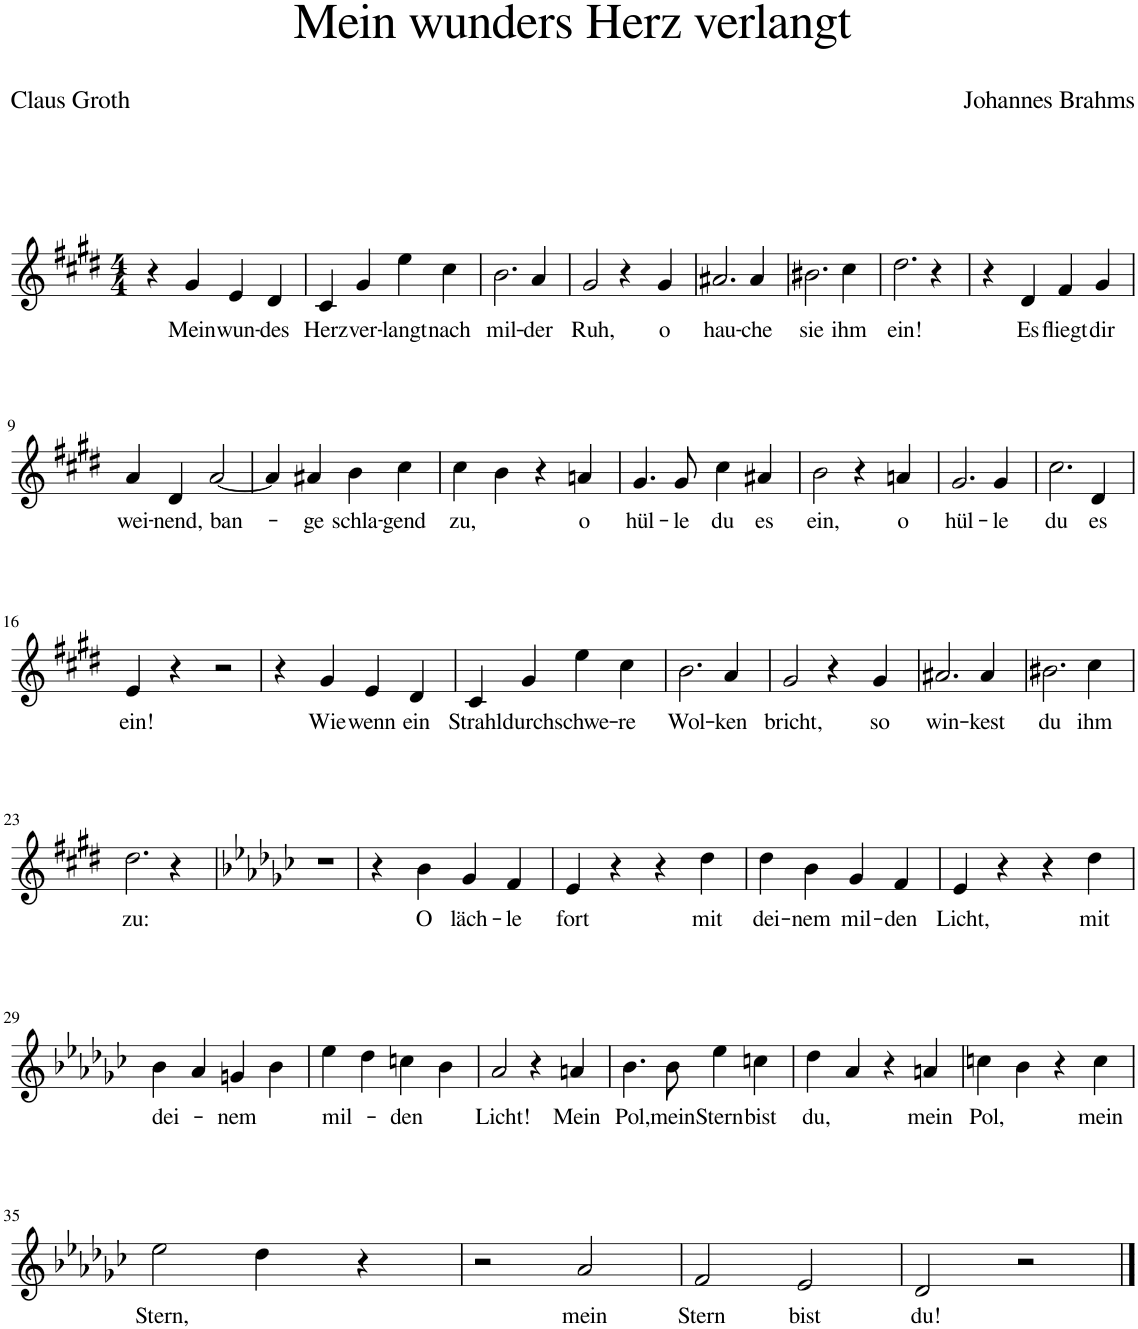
**kern	**text
*part1	*part1
*staff1	*staff1
*I"Piano	*
*I'Pno	*
*clefG2	*
*k[f#c#g#d#]	*
*M4/4	*
=1	=1
4r	.
!	!LO:LY:b
4g#/	Mein
!	!LO:LY:b
4e/	wun-
!	!LO:LY:b
4d#/	-des
=2	=2
!	!LO:LY:b
4c#/	Herz
!	!LO:LY:b
4g#/	ver-
!	!LO:LY:b
4ee\	-langt
!	!LO:LY:b
4cc#\	nach
=3	=3
!	!LO:LY:b
2.b\	mil-
!	!LO:LY:b
4a/	-der
=4	=4
!	!LO:LY:b
2g#/	Ruh,
4r	.
!	!LO:LY:b
4g#/	o
=5	=5
!	!LO:LY:b
2.a#X/	hau-
!	!LO:LY:b
4a#/	-che
=6	=6
!	!LO:LY:b
2.b#X\	sie
!	!LO:LY:b
4cc#\	ihm
=7	=7
!	!LO:LY:b
2.dd#\	ein!
4r	.
=8	=8
4r	.
!	!LO:LY:b
4d#/	Es
!	!LO:LY:b
4f#/	fliegt
!	!LO:LY:b
4g#/	dir
!!LO:LB:g=z
=9	=9
!	!LO:LY:b
4a/	wei-
!	!LO:LY:b
4d#/	-nend,
!	!LO:LY:b
[2a/	ban-
=10	=10
4a/]	.
!	!LO:LY:b
4a#X/	-ge
!	!LO:LY:b
4b\	schla-
!	!LO:LY:b
4cc#\	-gend
=11	=11
!	!LO:LY:b
4cc#\	zu,
4b\	.
4r	.
!	!LO:LY:b
4an/	o
=12	=12
!	!LO:LY:b
4.g#/	hül-
!	!LO:LY:b
8g#/	-le
!	!LO:LY:b
4cc#\	du
!	!LO:LY:b
4a#X/	es
=13	=13
!	!LO:LY:b
2b\	ein,
4r	.
!	!LO:LY:b
4an/	o
=14	=14
!	!LO:LY:b
2.g#/	hül-
!	!LO:LY:b
4g#/	-le
=15	=15
!	!LO:LY:b
2.cc#\	du
!	!LO:LY:b
4d#/	es
!!LO:LB:g=z
=16	=16
!	!LO:LY:b
4e/	ein!
4r	.
2r	.
=17	=17
4r	.
!	!LO:LY:b
4g#/	Wie
!	!LO:LY:b
4e/	wenn
!	!LO:LY:b
4d#/	ein
=18	=18
!	!LO:LY:b
4c#/	Strahl
!	!LO:LY:b
4g#/	durch
!	!LO:LY:b
4ee\	schwe-
!	!LO:LY:b
4cc#\	-re
=19	=19
!	!LO:LY:b
2.b\	Wol-
!	!LO:LY:b
4a/	-ken
=20	=20
!	!LO:LY:b
2g#/	bricht,
4r	.
!	!LO:LY:b
4g#/	so
=21	=21
!	!LO:LY:b
2.a#X/	win-
!	!LO:LY:b
4a#/	-kest
=22	=22
!	!LO:LY:b
2.b#X\	du
!	!LO:LY:b
4cc#\	ihm
!!LO:LB:g=z
=23	=23
!	!LO:LY:b
2.dd#\	zu:
4r	.
=24	=24
*k[b-e-a-d-g-c-]	*
1r	.
=25	=25
4r	.
!	!LO:LY:b
4b-\	O
!	!LO:LY:b
4g-/	läch-
!	!LO:LY:b
4f/	-le
=26	=26
!	!LO:LY:b
4e-/	fort
4r	.
4r	.
!	!LO:LY:b
4dd-\	mit
=27	=27
!	!LO:LY:b
4dd-\	dei-
!	!LO:LY:b
4b-\	-nem
!	!LO:LY:b
4g-/	mil-
!	!LO:LY:b
4f/	-den
=28	=28
!	!LO:LY:b
4e-/	Licht,
4r	.
4r	.
!	!LO:LY:b
4dd-\	mit
!!LO:LB:g=z
=29	=29
!	!LO:LY:b
4b-\	dei-
4a-/	.
!	!LO:LY:b
4gn/	-nem
4b-\	.
=30	=30
!	!LO:LY:b
4ee-\	mil-
4dd-\	.
!	!LO:LY:b
4ccn\	-den
4b-\	.
=31	=31
!	!LO:LY:b
2a-/	Licht!
4r	.
!	!LO:LY:b
4an/	Mein
=32	=32
!	!LO:LY:b
4.b-\	Pol,
!	!LO:LY:b
8b-\	mein
!	!LO:LY:b
4ee-\	Stern
!	!LO:LY:b
4ccn\	bist
=33	=33
!	!LO:LY:b
4dd-\	du,
4a-/	.
4r	.
!	!LO:LY:b
4an/	mein
=34	=34
!	!LO:LY:b
4ccn\	Pol,
4b-\	.
4r	.
!	!LO:LY:b
4cc\	mein
!!LO:LB:g=z
=35	=35
!	!LO:LY:b
2ee-\	Stern,
4dd-\	.
4r	.
=36	=36
2r	.
!	!LO:LY:b
2a-/	mein
=37	=37
!	!LO:LY:b
2f/	Stern
!	!LO:LY:b
2e-/	bist
=38	=38
!	!LO:LY:b
2d-/	du!
2r	.
==	==
*-	*-
